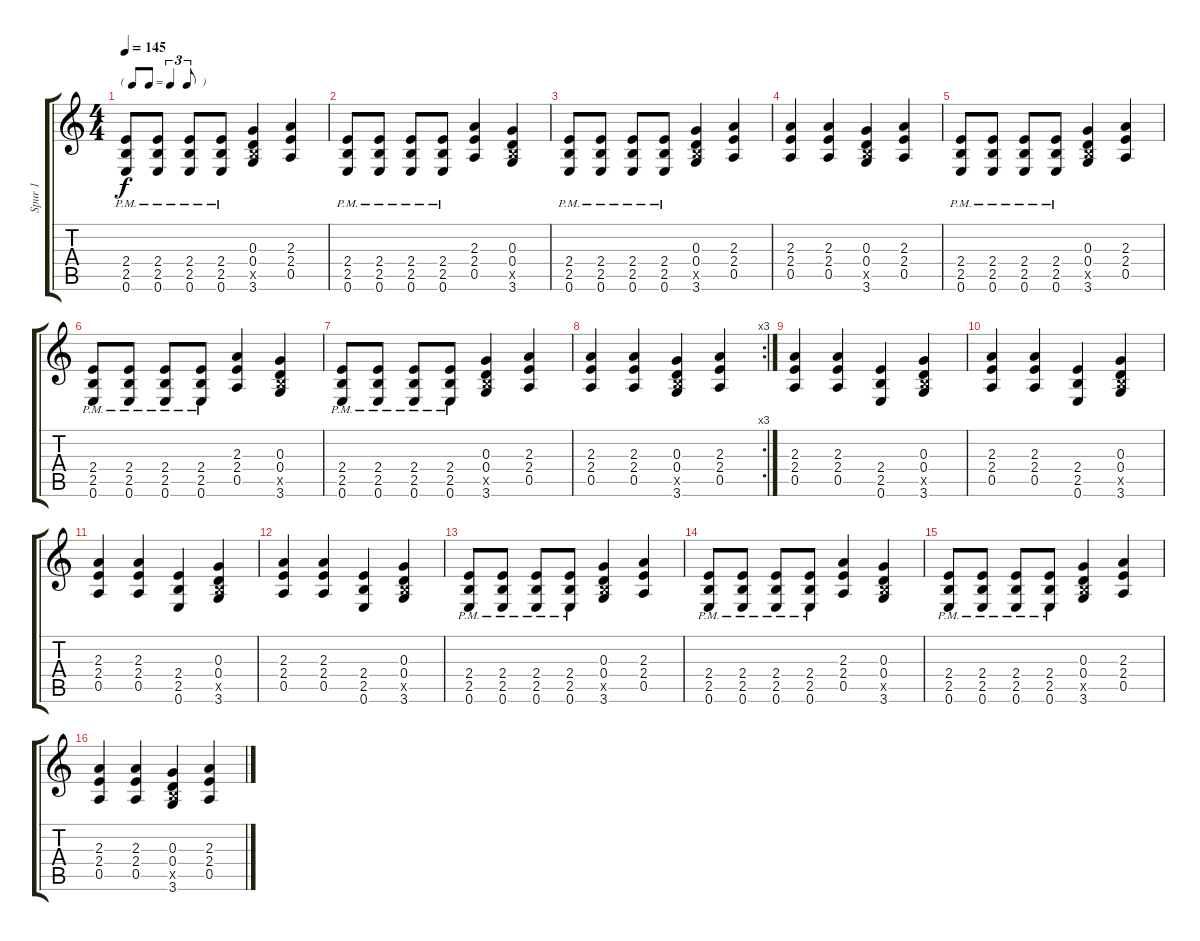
\track ("Spur 1" "Spur 1") {instrument overdrivenguitar}
\staff {score tabs}
\tuning (E4 B3 G3 D3 A2 E2) {hide}
\ts (4 4)
\tf triplet8th
\tempo 145
\clef g2
\ks c
(2.4{pm} 2.5{pm} 0.6{pm}).8{dy f} (2.4{pm} 2.5{pm} 0.6{pm}).8 (2.4{pm} 2.5{pm} 0.6{pm}).8 (2.4{pm} 2.5{pm} 0.6{pm}).8 (0.3 0.4 2.5{x} 3.6).4 (2.3 2.4 0.5).4 |
(2.4{pm} 2.5{pm} 0.6{pm}).8 (2.4{pm} 2.5{pm} 0.6{pm}).8 (2.4{pm} 2.5{pm} 0.6{pm}).8 (2.4{pm} 2.5{pm} 0.6{pm}).8 (2.3 2.4 0.5).4 (0.3 0.4 2.5{x} 3.6).4 |
(2.4{pm} 2.5{pm} 0.6{pm}).8 (2.4{pm} 2.5{pm} 0.6{pm}).8 (2.4{pm} 2.5{pm} 0.6{pm}).8 (2.4{pm} 2.5{pm} 0.6{pm}).8 (0.3 0.4 2.5{x} 3.6).4 (2.3 2.4 0.5).4 |
(2.3 2.4 0.5).4 (2.3 2.4 0.5).4 (0.3 0.4 2.5{x} 3.6).4 (2.3 2.4 0.5).4 |
(2.4{pm} 2.5{pm} 0.6{pm}).8 (2.4{pm} 2.5{pm} 0.6{pm}).8 (2.4{pm} 2.5{pm} 0.6{pm}).8 (2.4{pm} 2.5{pm} 0.6{pm}).8 (0.3 0.4 2.5{x} 3.6).4 (2.3 2.4 0.5).4 |
(2.4{pm} 2.5{pm} 0.6{pm}).8 (2.4{pm} 2.5{pm} 0.6{pm}).8 (2.4{pm} 2.5{pm} 0.6{pm}).8 (2.4{pm} 2.5{pm} 0.6{pm}).8 (2.3 2.4 0.5).4 (0.3 0.4 2.5{x} 3.6).4 |
(2.4{pm} 2.5{pm} 0.6{pm}).8 (2.4{pm} 2.5{pm} 0.6{pm}).8 (2.4{pm} 2.5{pm} 0.6{pm}).8 (2.4{pm} 2.5{pm} 0.6{pm}).8 (0.3 0.4 2.5{x} 3.6).4 (2.3 2.4 0.5).4 |
\rc 3
(2.3 2.4 0.5).4 (2.3 2.4 0.5).4 (0.3 0.4 2.5{x} 3.6).4 (2.3 2.4 0.5).4 |
(2.3 2.4 0.5).4 (2.3 2.4 0.5).4 (2.4 2.5 0.6).4 (0.3 0.4 2.5{x} 3.6).4 |
(2.3 2.4 0.5).4 (2.3 2.4 0.5).4 (2.4 2.5 0.6).4 (0.3 0.4 2.5{x} 3.6).4 |
(2.3 2.4 0.5).4 (2.3 2.4 0.5).4 (2.4 2.5 0.6).4 (0.3 0.4 2.5{x} 3.6).4 |
(2.3 2.4 0.5).4 (2.3 2.4 0.5).4 (2.4 2.5 0.6).4 (0.3 0.4 2.5{x} 3.6).4 |
(2.4{pm} 2.5{pm} 0.6{pm}).8 (2.4{pm} 2.5{pm} 0.6{pm}).8 (2.4{pm} 2.5{pm} 0.6{pm}).8 (2.4{pm} 2.5{pm} 0.6{pm}).8 (0.3 0.4 2.5{x} 3.6).4 (2.3 2.4 0.5).4 |
(2.4{pm} 2.5{pm} 0.6{pm}).8 (2.4{pm} 2.5{pm} 0.6{pm}).8 (2.4{pm} 2.5{pm} 0.6{pm}).8 (2.4{pm} 2.5{pm} 0.6{pm}).8 (2.3 2.4 0.5).4 (0.3 0.4 2.5{x} 3.6).4 |
(2.4{pm} 2.5{pm} 0.6{pm}).8 (2.4{pm} 2.5{pm} 0.6{pm}).8 (2.4{pm} 2.5{pm} 0.6{pm}).8 (2.4{pm} 2.5{pm} 0.6{pm}).8 (0.3 0.4 2.5{x} 3.6).4 (2.3 2.4 0.5).4 |
(2.3 2.4 0.5).4 (2.3 2.4 0.5).4 (0.3 0.4 2.5{x} 3.6).4 (2.3 2.4 0.5).4
